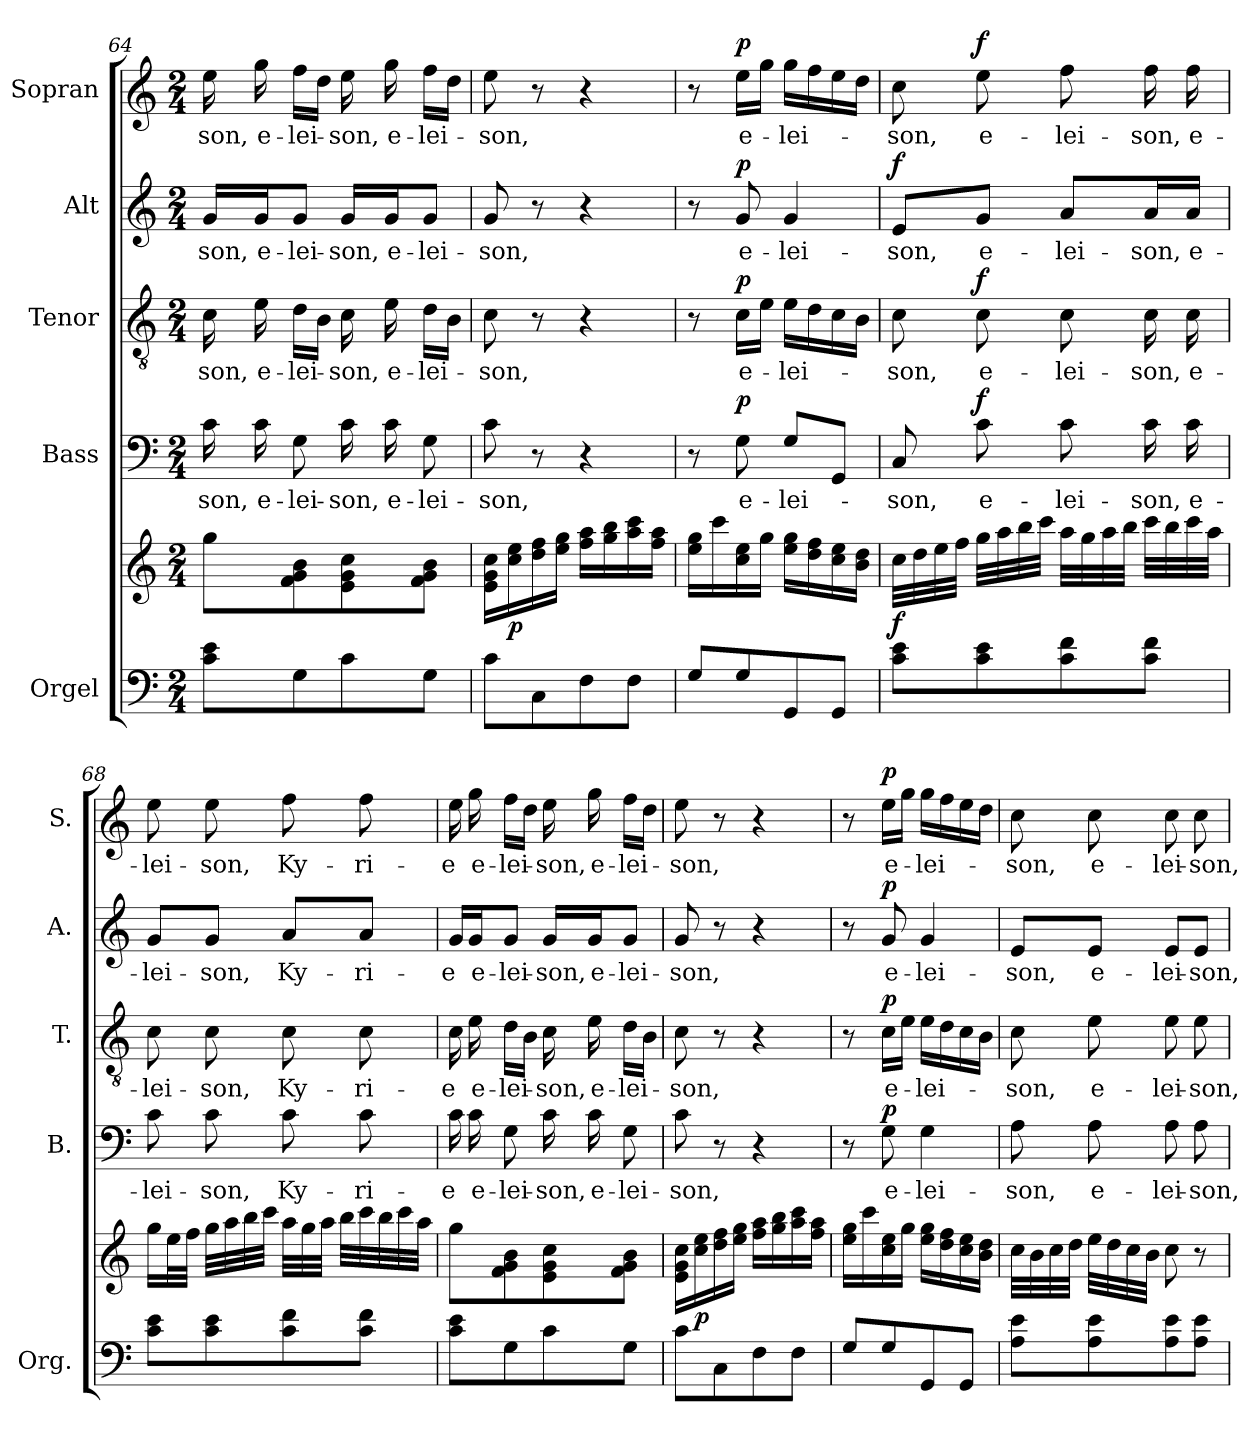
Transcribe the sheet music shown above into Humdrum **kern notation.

**kern	**kern	**dynam	**kern	**text	**dynam	**kern	**text	**dynam	**kern	**text	**dynam	**kern	**text	**dynam
*part5	*part5	*part5	*part4	*part4	*part4	*part3	*part3	*part3	*part2	*part2	*part2	*part1	*part1	*part1
*staff6	*staff5	*staff5/6	*staff4	*staff4	*staff4	*staff3	*staff3	*staff3	*staff2	*staff2	*staff2	*staff1	*staff1	*staff1
*I"Orgel	*	*	*I"Bass	*	*	*I"Tenor	*	*	*I"Alt	*	*	*I"Sopran	*	*
*I'Org.	*	*	*I'B.	*	*	*I'T.	*	*	*I'A.	*	*	*I'S.	*	*
!!LO:LB:g=z
*clefF4	*clefG2	*	*clefF4	*	*	*clefGv2	*	*	*clefG2	*	*	*clefG2	*	*
*k[]	*k[]	*	*k[]	*	*	*k[]	*	*	*k[]	*	*	*k[]	*	*
*C:	*C:	*	*C:	*	*	*C:	*	*	*C:	*	*	*C:	*	*
*M2/4	*M2/4	*	*M2/4	*	*	*M2/4	*	*	*M2/4	*	*	*M2/4	*	*
=64	=64	=64	=64	=64	=64	=64	=64	=64	=64	=64	=64	=64	=64	=64
!	!	!	!	!LO:LY:b	!	!	!LO:LY:b	!	!	!LO:LY:b	!	!	!LO:LY:b	!
8c\ 8e\L	8gg\L	.	16c\	-son,	.	16c\	-son,	.	16g/LL	-son,	.	16ee\	-son,	.
!	!	!	!	!LO:LY:b	!	!	!LO:LY:b	!	!	!LO:LY:b	!	!	!LO:LY:b	!
.	.	.	16c\	e-	.	16e\	e-	.	16g/J	e-	.	16gg\	e-	.
!	!	!	!	!LO:LY:b	!	!	!LO:LY:b	!	!	!LO:LY:b	!	!	!LO:LY:b	!
8G\	8f\ 8g\ 8b\	.	8G\	-lei-	.	16d\LL	-lei-	.	8g/J	-lei-	.	16ff\LL	-lei-	.
.	.	.	.	.	.	16B\JJ	.	.	.	.	.	16dd\JJ	.	.
!	!	!	!	!LO:LY:b	!	!	!LO:LY:b	!	!	!LO:LY:b	!	!	!LO:LY:b	!
8c\	8e\ 8g\ 8cc\	.	16c\	-son,	.	16c\	-son,	.	16g/LL	-son,	.	16ee\	-son,	.
!	!	!	!	!LO:LY:b	!	!	!LO:LY:b	!	!	!LO:LY:b	!	!	!LO:LY:b	!
.	.	.	16c\	e-	.	16e\	e-	.	16g/J	e-	.	16gg\	e-	.
!	!	!	!	!LO:LY:b	!	!	!LO:LY:b	!	!	!LO:LY:b	!	!	!LO:LY:b	!
8G\J	8f\ 8g\ 8b\J	.	8G\	-lei-	.	16d\LL	-lei-	.	8g/J	-lei-	.	16ff\LL	-lei-	.
.	.	.	.	.	.	16B\JJ	.	.	.	.	.	16dd\JJ	.	.
=65	=65	=65	=65	=65	=65	=65	=65	=65	=65	=65	=65	=65	=65	=65
!	!	!	!	!LO:LY:b	!	!	!LO:LY:b	!	!	!LO:LY:b	!	!	!LO:LY:b	!
8c\L	16e\ 16g\ 16cc\LL	.	8c\	-son,	.	8c\	-son,	.	8g/	-son,	.	8ee\	-son,	.
!	!	!LO:DY:b	!	!	!	!	!	!	!	!	!	!	!	!
.	16cc\ 16ee\	p	.	.	.	.	.	.	.	.	.	.	.	.
8C\	16dd\ 16ff\	.	8r	.	.	8r	.	.	8r	.	.	8r	.	.
.	16ee\ 16gg\JJ	.	.	.	.	.	.	.	.	.	.	.	.	.
8F\	16ff\ 16aa\LL	.	4r	.	.	4r	.	.	4r	.	.	4r	.	.
.	16gg\ 16bb\	.	.	.	.	.	.	.	.	.	.	.	.	.
8F\J	16aa\ 16ccc\	.	.	.	.	.	.	.	.	.	.	.	.	.
.	16ff\ 16aa\JJ	.	.	.	.	.	.	.	.	.	.	.	.	.
=66	=66	=66	=66	=66	=66	=66	=66	=66	=66	=66	=66	=66	=66	=66
8G/L	16ee\ 16gg\LL	.	8r	.	.	8r	.	.	8r	.	.	8r	.	.
.	16ccc\	.	.	.	.	.	.	.	.	.	.	.	.	.
!	!	!	!	!LO:LY:b	!LO:DY:a	!	!LO:LY:b	!LO:DY:a	!	!LO:LY:b	!LO:DY:a	!	!LO:LY:b	!LO:DY:a
8G/	16cc\ 16ee\	.	8G\	e-	p	16c\LL	e-	p	8g/	e-	p	16ee\LL	e-	p
.	16gg\JJ	.	.	.	.	16e\JJ	.	.	.	.	.	16gg\JJ	.	.
!	!	!	!	!LO:LY:b	!	!	!LO:LY:b	!	!	!LO:LY:b	!	!	!LO:LY:b	!
8GG/	16ee\ 16gg\LL	.	8G/L	-lei-	.	16e\LL	-lei-	.	4g/	-lei-	.	16gg\LL	-lei-	.
.	16dd\ 16ff\	.	.	.	.	16d\	.	.	.	.	.	16ff\	.	.
8GG/J	16cc\ 16ee\	.	8GG/J	.	.	16c\	.	.	.	.	.	16ee\	.	.
.	16b\ 16dd\JJ	.	.	.	.	16B\JJ	.	.	.	.	.	16dd\JJ	.	.
=67	=67	=67	=67	=67	=67	=67	=67	=67	=67	=67	=67	=67	=67	=67
!	!	!LO:DY:b	!	!LO:LY:b	!	!	!LO:LY:b	!	!	!LO:LY:b	!LO:DY:a	!	!LO:LY:b	!
8c\ 8e\L	32cc\LLL	f	8C/	-son,	.	8c\	-son,	.	8e/L	-son,	f	8cc\	-son,	.
.	32dd\	.	.	.	.	.	.	.	.	.	.	.	.	.
.	32ee\	.	.	.	.	.	.	.	.	.	.	.	.	.
.	32ff\JJJ	.	.	.	.	.	.	.	.	.	.	.	.	.
!	!	!	!	!LO:LY:b	!LO:DY:a	!	!LO:LY:b	!LO:DY:a	!	!LO:LY:b	!	!	!LO:LY:b	!LO:DY:a
8c\ 8e\	32gg\LLL	.	8c\	e-	f	8c\	e-	f	8g/J	e-	.	8ee\	e-	f
.	32aa\	.	.	.	.	.	.	.	.	.	.	.	.	.
.	32bb\	.	.	.	.	.	.	.	.	.	.	.	.	.
.	32ccc\JJJ	.	.	.	.	.	.	.	.	.	.	.	.	.
!	!	!	!	!LO:LY:b	!	!	!LO:LY:b	!	!	!LO:LY:b	!	!	!LO:LY:b	!
8c\ 8f\	32aa\LLL	.	8c\	-lei-	.	8c\	-lei-	.	8a/L	-lei-	.	8ff\	-lei-	.
.	32gg\	.	.	.	.	.	.	.	.	.	.	.	.	.
.	32aa\	.	.	.	.	.	.	.	.	.	.	.	.	.
.	32bb\JJJ	.	.	.	.	.	.	.	.	.	.	.	.	.
!	!	!	!	!LO:LY:b	!	!	!LO:LY:b	!	!	!LO:LY:b	!	!	!LO:LY:b	!
8c\ 8f\J	32ccc\LLL	.	16c\	-son,	.	16c\	-son,	.	16a/L	-son,	.	16ff\	-son,	.
.	32bb\	.	.	.	.	.	.	.	.	.	.	.	.	.
!	!	!	!	!LO:LY:b	!	!	!LO:LY:b	!	!	!LO:LY:b	!	!	!LO:LY:b	!
.	32ccc\	.	16c\	e-	.	16c\	e-	.	16a/JJ	e-	.	16ff\	e-	.
.	32aa\JJJ	.	.	.	.	.	.	.	.	.	.	.	.	.
=68	=68	=68	=68	=68	=68	=68	=68	=68	=68	=68	=68	=68	=68	=68
!	!	!	!	!LO:LY:b	!	!	!LO:LY:b	!	!	!LO:LY:b	!	!	!LO:LY:b	!
8c\ 8e\L	16gg\LL	.	8c\	-lei-	.	8c\	-lei-	.	8g/L	-lei-	.	8ee\	-lei-	.
.	32ee\L	.	.	.	.	.	.	.	.	.	.	.	.	.
.	32ff\JJJ	.	.	.	.	.	.	.	.	.	.	.	.	.
!	!	!	!	!LO:LY:b	!	!	!LO:LY:b	!	!	!LO:LY:b	!	!	!LO:LY:b	!
8c\ 8e\	32gg\LLL	.	8c\	-son,	.	8c\	-son,	.	8g/J	-son,	.	8ee\	-son,	.
.	32aa\	.	.	.	.	.	.	.	.	.	.	.	.	.
.	32bb\	.	.	.	.	.	.	.	.	.	.	.	.	.
.	32ccc\JJJ	.	.	.	.	.	.	.	.	.	.	.	.	.
!	!	!	!	!LO:LY:b	!	!	!LO:LY:b	!	!	!LO:LY:b	!	!	!LO:LY:b	!
8c\ 8f\	32aa\LLL	.	8c\	Ky-	.	8c\	Ky-	.	8a/L	Ky-	.	8ff\	Ky-	.
.	32gg\	.	.	.	.	.	.	.	.	.	.	.	.	.
.	32aa\JJJ	.	.	.	.	.	.	.	.	.	.	.	.	.
.	32bb\LLL	.	.	.	.	.	.	.	.	.	.	.	.	.
!	!	!	!	!LO:LY:b	!	!	!LO:LY:b	!	!	!LO:LY:b	!	!	!LO:LY:b	!
8c\ 8f\J	32ccc\	.	8c\	-ri-	.	8c\	-ri-	.	8a/J	-ri-	.	8ff\	-ri-	.
.	32bb\	.	.	.	.	.	.	.	.	.	.	.	.	.
.	32ccc\	.	.	.	.	.	.	.	.	.	.	.	.	.
.	32aa\JJJ	.	.	.	.	.	.	.	.	.	.	.	.	.
!!LO:PB:g=z
=69	=69	=69	=69	=69	=69	=69	=69	=69	=69	=69	=69	=69	=69	=69
!	!	!	!	!LO:LY:b	!	!	!LO:LY:b	!	!	!LO:LY:b	!	!	!LO:LY:b	!
8c\ 8e\L	8gg\L	.	16c\	-e	.	16c\	-e	.	16g/LL	-e	.	16ee\	-e	.
!	!	!	!	!LO:LY:b	!	!	!LO:LY:b	!	!	!LO:LY:b	!	!	!LO:LY:b	!
.	.	.	16c\	e-	.	16e\	e-	.	16g/J	e-	.	16gg\	e-	.
!	!	!	!	!LO:LY:b	!	!	!LO:LY:b	!	!	!LO:LY:b	!	!	!LO:LY:b	!
8G\	8f\ 8g\ 8b\	.	8G\	-lei-	.	16d\LL	-lei-	.	8g/J	-lei-	.	16ff\LL	-lei-	.
.	.	.	.	.	.	16B\JJ	.	.	.	.	.	16dd\JJ	.	.
!	!	!	!	!LO:LY:b	!	!	!LO:LY:b	!	!	!LO:LY:b	!	!	!LO:LY:b	!
8c\	8e\ 8g\ 8cc\	.	16c\	-son,	.	16c\	-son,	.	16g/LL	-son,	.	16ee\	-son,	.
!	!	!	!	!LO:LY:b	!	!	!LO:LY:b	!	!	!LO:LY:b	!	!	!LO:LY:b	!
.	.	.	16c\	e-	.	16e\	e-	.	16g/J	e-	.	16gg\	e-	.
!	!	!	!	!LO:LY:b	!	!	!LO:LY:b	!	!	!LO:LY:b	!	!	!LO:LY:b	!
8G\J	8f\ 8g\ 8b\J	.	8G\	-lei-	.	16d\LL	-lei-	.	8g/J	-lei-	.	16ff\LL	-lei-	.
.	.	.	.	.	.	16B\JJ	.	.	.	.	.	16dd\JJ	.	.
=70	=70	=70	=70	=70	=70	=70	=70	=70	=70	=70	=70	=70	=70	=70
!	!	!	!	!LO:LY:b	!	!	!LO:LY:b	!	!	!LO:LY:b	!	!	!LO:LY:b	!
8c\L	16e\ 16g\ 16cc\LL	.	8c\	-son,	.	8c\	-son,	.	8g/	-son,	.	8ee\	-son,	.
!	!	!LO:DY:b	!	!	!	!	!	!	!	!	!	!	!	!
.	16cc\ 16ee\	p	.	.	.	.	.	.	.	.	.	.	.	.
8C\	16dd\ 16ff\	.	8r	.	.	8r	.	.	8r	.	.	8r	.	.
.	16ee\ 16gg\JJ	.	.	.	.	.	.	.	.	.	.	.	.	.
8F\	16ff\ 16aa\LL	.	4r	.	.	4r	.	.	4r	.	.	4r	.	.
.	16gg\ 16bb\	.	.	.	.	.	.	.	.	.	.	.	.	.
8F\J	16aa\ 16ccc\	.	.	.	.	.	.	.	.	.	.	.	.	.
.	16ff\ 16aa\JJ	.	.	.	.	.	.	.	.	.	.	.	.	.
=71	=71	=71	=71	=71	=71	=71	=71	=71	=71	=71	=71	=71	=71	=71
8G/L	16ee\ 16gg\LL	.	8r	.	.	8r	.	.	8r	.	.	8r	.	.
.	16ccc\	.	.	.	.	.	.	.	.	.	.	.	.	.
!	!	!	!	!LO:LY:b	!LO:DY:a	!	!LO:LY:b	!LO:DY:a	!	!LO:LY:b	!LO:DY:a	!	!LO:LY:b	!LO:DY:a
8G/	16cc\ 16ee\	.	8G\	e-	p	16c\LL	e-	p	8g/	e-	p	16ee\LL	e-	p
.	16gg\JJ	.	.	.	.	16e\JJ	.	.	.	.	.	16gg\JJ	.	.
!	!	!	!	!LO:LY:b	!	!	!LO:LY:b	!	!	!LO:LY:b	!	!	!LO:LY:b	!
8GG/	16ee\ 16gg\LL	.	4G\	-lei-	.	16e\LL	-lei-	.	4g/	-lei-	.	16gg\LL	-lei-	.
.	16dd\ 16ff\	.	.	.	.	16d\	.	.	.	.	.	16ff\	.	.
8GG/J	16cc\ 16ee\	.	.	.	.	16c\	.	.	.	.	.	16ee\	.	.
.	16b\ 16dd\JJ	.	.	.	.	16B\JJ	.	.	.	.	.	16dd\JJ	.	.
=72	=72	=72	=72	=72	=72	=72	=72	=72	=72	=72	=72	=72	=72	=72
!	!	!	!	!LO:LY:b	!	!	!LO:LY:b	!	!	!LO:LY:b	!	!	!LO:LY:b	!
8A\ 8e\L	32cc\LLL	.	8A\	-son,	.	8c\	-son,	.	8e/L	-son,	.	8cc\	-son,	.
.	32b\	.	.	.	.	.	.	.	.	.	.	.	.	.
.	32cc\	.	.	.	.	.	.	.	.	.	.	.	.	.
.	32dd\JJJ	.	.	.	.	.	.	.	.	.	.	.	.	.
!	!	!	!	!LO:LY:b	!	!	!LO:LY:b	!	!	!LO:LY:b	!	!	!LO:LY:b	!
8A\ 8e\	32ee\LLL	.	8A\	e-	.	8e\	e-	.	8e/J	e-	.	8cc\	e-	.
.	32dd\	.	.	.	.	.	.	.	.	.	.	.	.	.
.	32cc\	.	.	.	.	.	.	.	.	.	.	.	.	.
.	32b\JJJ	.	.	.	.	.	.	.	.	.	.	.	.	.
!	!	!	!	!LO:LY:b	!	!	!LO:LY:b	!	!	!LO:LY:b	!	!	!LO:LY:b	!
8A\ 8e\	8cc\	.	8A\	-lei-	.	8e\	-lei-	.	8e/L	-lei-	.	8cc\	-lei-	.
!	!	!	!	!LO:LY:b	!	!	!LO:LY:b	!	!	!LO:LY:b	!	!	!LO:LY:b	!
8A\ 8e\J	8r	.	8A\	-son,	.	8e\	-son,	.	8e/J	-son,	.	8cc\	-son,	.
=	=	=	=	=	=	=	=	=	=	=	=	=	=	=
*-	*-	*-	*-	*-	*-	*-	*-	*-	*-	*-	*-	*-	*-	*-
